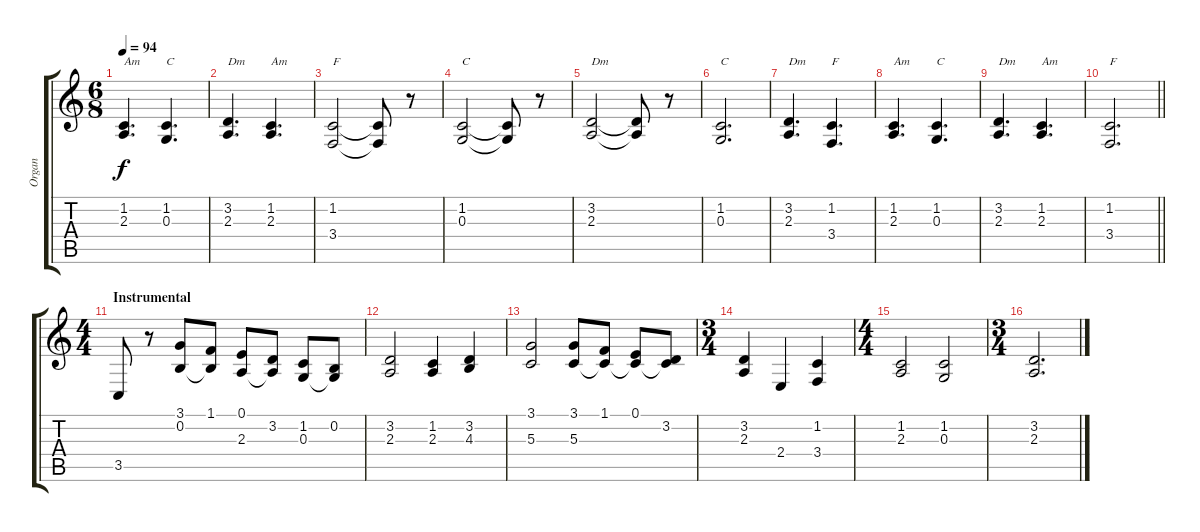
\track ("Organ" "Organ") {instrument drawbarorgan}
\staff {score tabs}
\tuning (E4 B3 G3 D3 A2 E2) {hide}
\ts (6 8)
\tempo 94
\clef g2
\ks c
(1.2 2.3).4{d txt "Am" dy f} (1.2 0.3).4{d txt "C"} |
(3.2 2.3).4{d txt "Dm"} (1.2 2.3).4{d txt "Am"} |
(1.2 3.4).2{txt "F"} (1.2{t} 3.4{t}).8 r.8 |
(1.2 0.3).2{txt "C"} (1.2{t} 0.3{t}).8 r.8 |
(3.2 2.3).2{txt "Dm"} (3.2{t} 2.3{t}).8 r.8 |
(1.2 0.3).2{d txt "C"} |
(3.2 2.3).4{d txt "Dm"} (1.2 3.4).4{d txt "F"} |
(1.2 2.3).4{d txt "Am"} (1.2 0.3).4{d txt "C"} |
(3.2 2.3).4{d txt "Dm"} (1.2 2.3).4{d txt "Am"} |
\barLineRight lightlight
(1.2 3.4).2{d txt "F"} |
\ts (4 4)
\section ("" "Instrumental")
3.5.8 r.8 (3.1 0.2).8 (1.1 0.2{t}).8 (0.1 2.3).8 (3.2 2.3{t}).8 (1.2 0.3).8 (0.2 0.3{t}).8 |
(3.2 2.3).2 (1.2 2.3).4 (3.2 4.3).4 |
(3.1 5.3).2 (3.1 5.3).8 (1.1 5.3{t}).8 (0.1 5.3{t}).8 (3.2 5.3{t}).8 |
\ts (3 4)
(3.2 2.3).4 2.4.4 (1.2 3.4).4 |
\ts (4 4)
(1.2 2.3).2 (1.2 0.3).2 |
\ts (3 4)
(3.2 2.3).2{d}
